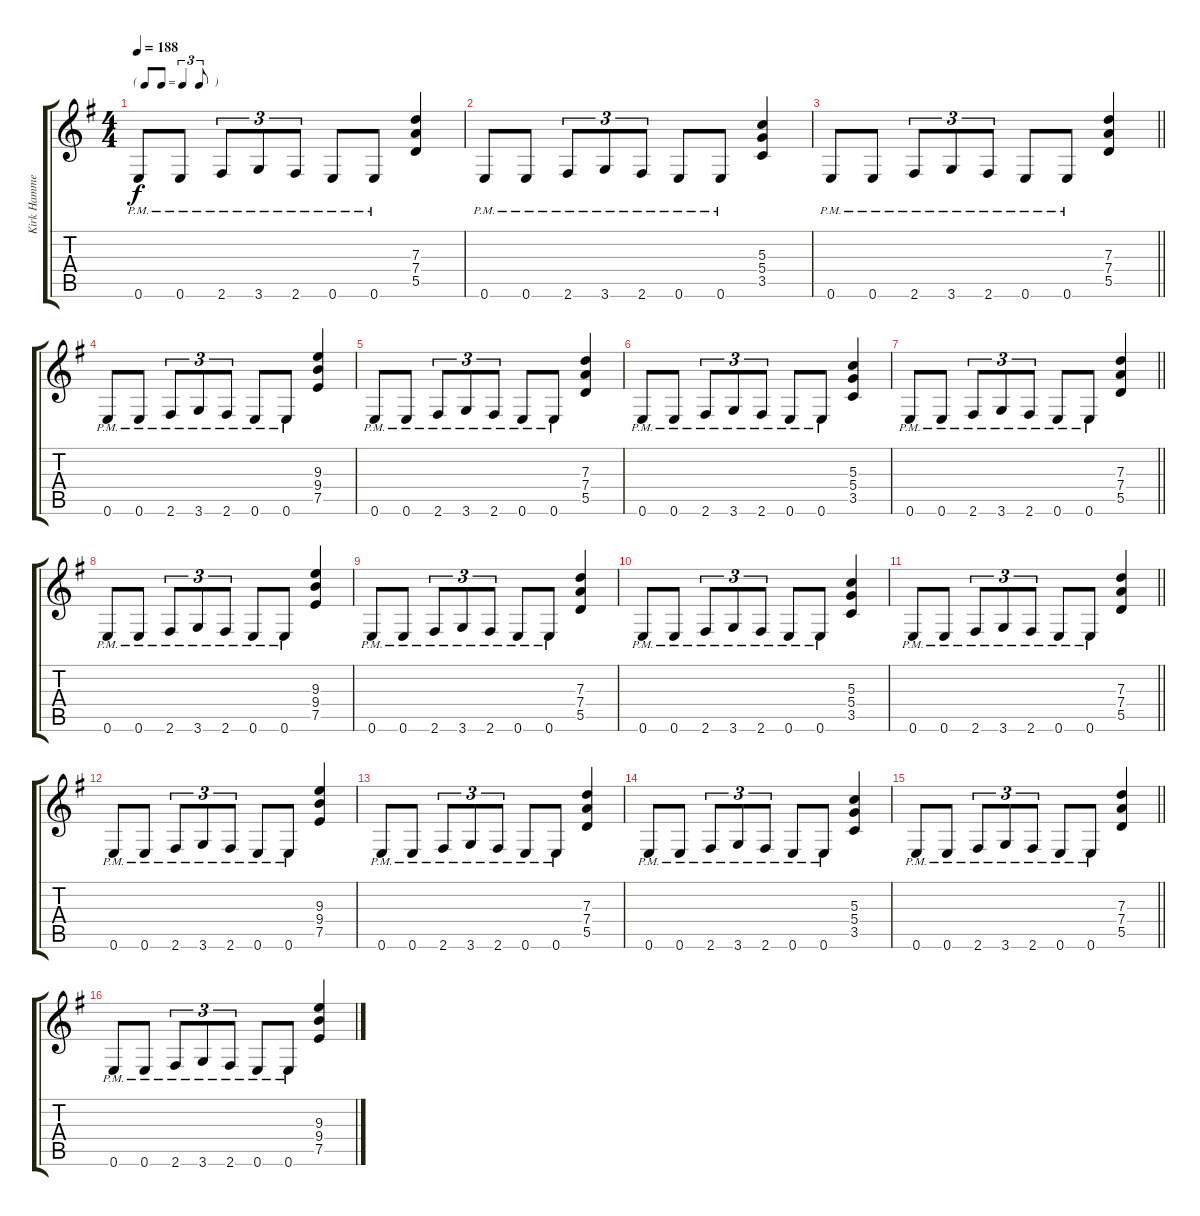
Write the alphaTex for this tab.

\track ("Kirk Hammett" "Kirk Hamme") {instrument distortionguitar}
\staff {score tabs}
\tuning (E4 B3 G3 D3 A2 E2) {hide}
\ts (4 4)
\tf triplet8th
\tempo 188
\clef g2
\ks g
0.6{pm}.8{dy f} 0.6{pm}.8 2.6{pm}.8{tu (3 2)} 3.6{pm}.8{tu (3 2)} 2.6{pm}.8{tu (3 2)} 0.6{pm}.8 0.6{pm}.8 (7.3 7.4 5.5).4 |
0.6{pm}.8 0.6{pm}.8 2.6{pm}.8{tu (3 2)} 3.6{pm}.8{tu (3 2)} 2.6{pm}.8{tu (3 2)} 0.6{pm}.8 0.6{pm}.8 (5.3 5.4 3.5).4 |
\barLineRight lightlight
0.6{pm}.8 0.6{pm}.8 2.6{pm}.8{tu (3 2)} 3.6{pm}.8{tu (3 2)} 2.6{pm}.8{tu (3 2)} 0.6{pm}.8 0.6{pm}.8 (7.3 7.4 5.5).4 |
0.6{pm}.8 0.6{pm}.8 2.6{pm}.8{tu (3 2)} 3.6{pm}.8{tu (3 2)} 2.6{pm}.8{tu (3 2)} 0.6{pm}.8 0.6{pm}.8 (9.3 9.4 7.5).4 |
0.6{pm}.8 0.6{pm}.8 2.6{pm}.8{tu (3 2)} 3.6{pm}.8{tu (3 2)} 2.6{pm}.8{tu (3 2)} 0.6{pm}.8 0.6{pm}.8 (7.3 7.4 5.5).4 |
0.6{pm}.8 0.6{pm}.8 2.6{pm}.8{tu (3 2)} 3.6{pm}.8{tu (3 2)} 2.6{pm}.8{tu (3 2)} 0.6{pm}.8 0.6{pm}.8 (5.3 5.4 3.5).4 |
\barLineRight lightlight
0.6{pm}.8 0.6{pm}.8 2.6{pm}.8{tu (3 2)} 3.6{pm}.8{tu (3 2)} 2.6{pm}.8{tu (3 2)} 0.6{pm}.8 0.6{pm}.8 (7.3 7.4 5.5).4 |
0.6{pm}.8 0.6{pm}.8 2.6{pm}.8{tu (3 2)} 3.6{pm}.8{tu (3 2)} 2.6{pm}.8{tu (3 2)} 0.6{pm}.8 0.6{pm}.8 (9.3 9.4 7.5).4 |
0.6{pm}.8 0.6{pm}.8 2.6{pm}.8{tu (3 2)} 3.6{pm}.8{tu (3 2)} 2.6{pm}.8{tu (3 2)} 0.6{pm}.8 0.6{pm}.8 (7.3 7.4 5.5).4 |
0.6{pm}.8 0.6{pm}.8 2.6{pm}.8{tu (3 2)} 3.6{pm}.8{tu (3 2)} 2.6{pm}.8{tu (3 2)} 0.6{pm}.8 0.6{pm}.8 (5.3 5.4 3.5).4 |
\barLineRight lightlight
0.6{pm}.8 0.6{pm}.8 2.6{pm}.8{tu (3 2)} 3.6{pm}.8{tu (3 2)} 2.6{pm}.8{tu (3 2)} 0.6{pm}.8 0.6{pm}.8 (7.3 7.4 5.5).4 |
0.6{pm}.8{volume 12} 0.6{pm}.8 2.6{pm}.8{tu (3 2)} 3.6{pm}.8{tu (3 2)} 2.6{pm}.8{tu (3 2)} 0.6{pm}.8 0.6{pm}.8 (9.3 9.4 7.5).4 |
0.6{pm}.8 0.6{pm}.8 2.6{pm}.8{tu (3 2)} 3.6{pm}.8{tu (3 2)} 2.6{pm}.8{tu (3 2)} 0.6{pm}.8 0.6{pm}.8 (7.3 7.4 5.5).4 |
0.6{pm}.8 0.6{pm}.8 2.6{pm}.8{tu (3 2)} 3.6{pm}.8{tu (3 2)} 2.6{pm}.8{tu (3 2)} 0.6{pm}.8 0.6{pm}.8 (5.3 5.4 3.5).4 |
\barLineRight lightlight
0.6{pm}.8 0.6{pm}.8 2.6{pm}.8{tu (3 2)} 3.6{pm}.8{tu (3 2)} 2.6{pm}.8{tu (3 2)} 0.6{pm}.8 0.6{pm}.8 (7.3 7.4 5.5).4 |
0.6{pm}.8 0.6{pm}.8 2.6{pm}.8{tu (3 2)} 3.6{pm}.8{tu (3 2)} 2.6{pm}.8{tu (3 2)} 0.6{pm}.8 0.6{pm}.8 (9.3 9.4 7.5).4
